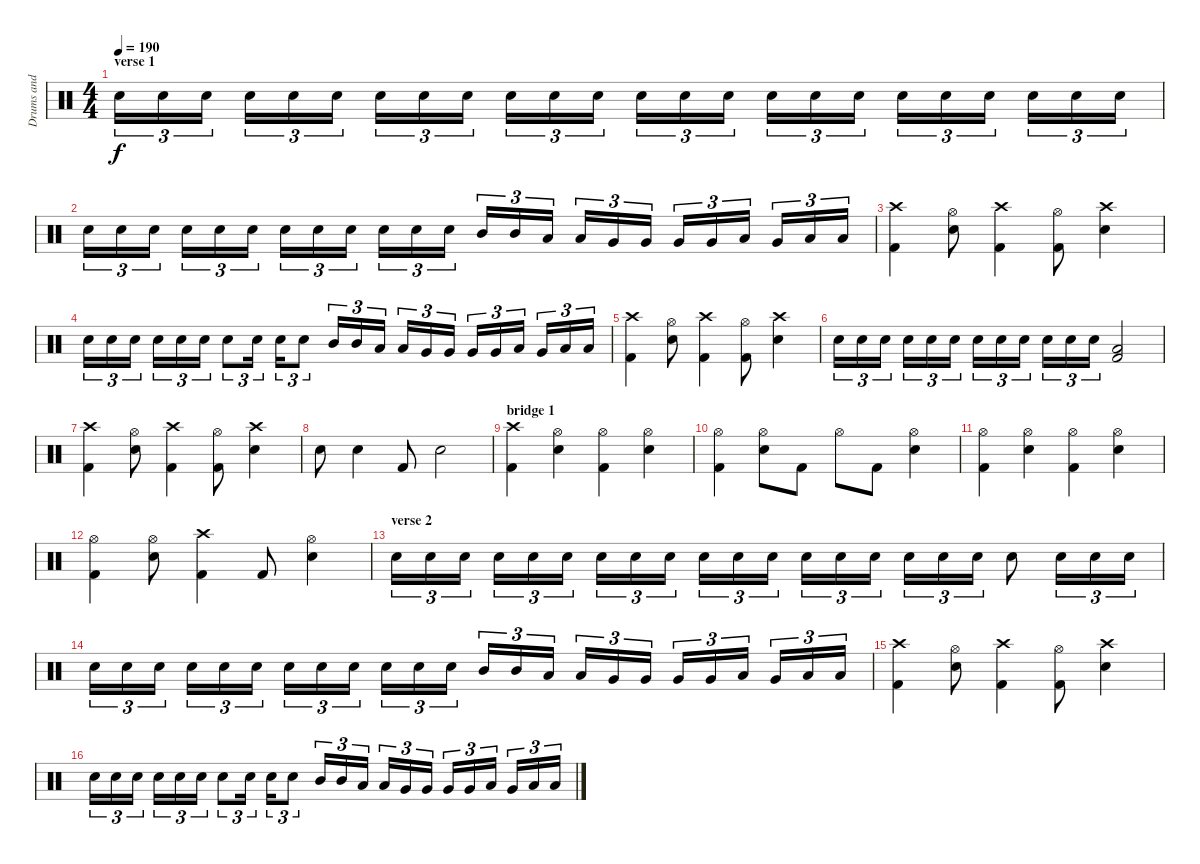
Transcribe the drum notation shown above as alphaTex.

\track ("Drums and Percussion (Pace)" "Drums and ") {instrument percussion}
\staff {score}
\articulation defaults
\ts (4 4)
\section ("" "verse 1")
\tempo 190
\clef neutral
\ks c "Electric Snare (hit)".16{tu (3 2) dy f} "Electric Snare (hit)".16{tu (3 2)} "Electric Snare (hit)".16{tu (3 2)} "Electric Snare (hit)".16{tu (3 2)} "Electric Snare (hit)".16{tu (3 2)} "Electric Snare (hit)".16{tu (3 2)} "Electric Snare (hit)".16{tu (3 2)} "Electric Snare (hit)".16{tu (3 2)} "Electric Snare (hit)".16{tu (3 2)} "Electric Snare (hit)".16{tu (3 2)} "Electric Snare (hit)".16{tu (3 2)} "Electric Snare (hit)".16{tu (3 2)} "Electric Snare (hit)".16{tu (3 2)} "Electric Snare (hit)".16{tu (3 2)} "Electric Snare (hit)".16{tu (3 2)} "Electric Snare (hit)".16{tu (3 2)} "Electric Snare (hit)".16{tu (3 2)} "Electric Snare (hit)".16{tu (3 2)} "Electric Snare (hit)".16{tu (3 2)} "Electric Snare (hit)".16{tu (3 2)} "Electric Snare (hit)".16{tu (3 2)} "Electric Snare (hit)".16{tu (3 2)} "Electric Snare (hit)".16{tu (3 2)} "Electric Snare (hit)".16{tu (3 2)}
|
"Electric Snare (hit)".16{tu (3 2)} "Electric Snare (hit)".16{tu (3 2)} "Electric Snare (hit)".16{tu (3 2)} "Electric Snare (hit)".16{tu (3 2)} "Electric Snare (hit)".16{tu (3 2)} "Electric Snare (hit)".16{tu (3 2)} "Electric Snare (hit)".16{tu (3 2)} "Electric Snare (hit)".16{tu (3 2)} "Electric Snare (hit)".16{tu (3 2)} "Electric Snare (hit)".16{tu (3 2)} "Electric Snare (hit)".16{tu (3 2)} "Electric Snare (hit)".16{tu (3 2)} "Mid Tom (hit)".16{tu (3 2)} "Mid Tom (hit)".16{tu (3 2)} "Low Tom (hit)".16{tu (3 2)} "Low Tom (hit)".16{tu (3 2)} "Very Low Tom (hit)".16{tu (3 2)} "Very Low Tom (hit)".16{tu (3 2)} "Very Low Tom (hit)".16{tu (3 2)} "Very Low Tom (hit)".16{tu (3 2)} "Low Floor Tom (hit)".16{tu (3 2)} "Very Low Tom (hit)".16{tu (3 2)} "Low Tom (hit)".16{tu (3 2)} "Low Tom (hit)".16{tu (3 2)} |
("Crash high (hit)" "Kick (hit) 2").4 ("Hi-Hat (open)" "Electric Snare (hit)").8 ("Crash high (hit)" "Kick (hit) 2").4 ("Hi-Hat (open)" "Kick (hit) 2").8 ("Crash high (hit)" "Electric Snare (hit)").4 |
"Electric Snare (hit)".16{tu (3 2)} "Electric Snare (hit)".16{tu (3 2)} "Electric Snare (hit)".16{tu (3 2)} "Electric Snare (hit)".16{tu (3 2)} "Electric Snare (hit)".16{tu (3 2)} "Electric Snare (hit)".16{tu (3 2)} "Electric Snare (hit)".8{tu (3 2)} "Electric Snare (hit)".16{tu (3 2)} "Electric Snare (hit)".16{tu (3 2)} "Electric Snare (hit)".8{tu (3 2)} "Mid Tom (hit)".16{tu (3 2)} "Mid Tom (hit)".16{tu (3 2)} "Low Tom (hit)".16{tu (3 2)} "Low Tom (hit)".16{tu (3 2)} "Very Low Tom (hit)".16{tu (3 2)} "Very Low Tom (hit)".16{tu (3 2)} "Very Low Tom (hit)".16{tu (3 2)} "Very Low Tom (hit)".16{tu (3 2)} "Low Floor Tom (hit)".16{tu (3 2)} "Very Low Tom (hit)".16{tu (3 2)} "Low Tom (hit)".16{tu (3 2)} "Low Tom (hit)".16{tu (3 2)} |
("Crash high (hit)" "Kick (hit) 2").4 ("Hi-Hat (open)" "Electric Snare (hit)").8 ("Crash high (hit)" "Kick (hit) 2").4 ("Hi-Hat (open)" "Kick (hit) 2").8 ("Crash high (hit)" "Electric Snare (hit)").4 |
"Electric Snare (hit)".16{tu (3 2)} "Electric Snare (hit)".16{tu (3 2)} "Electric Snare (hit)".16{tu (3 2)} "Electric Snare (hit)".16{tu (3 2)} "Electric Snare (hit)".16{tu (3 2)} "Electric Snare (hit)".16{tu (3 2)} "Electric Snare (hit)".16{tu (3 2)} "Electric Snare (hit)".16{tu (3 2)} "Electric Snare (hit)".16{tu (3 2)} "Electric Snare (hit)".16{tu (3 2)} "Electric Snare (hit)".16{tu (3 2)} "Electric Snare (hit)".16{tu (3 2)} ("Low Tom (hit)" "Kick (hit) 2").2 |
("Crash high (hit)" "Kick (hit) 2").4 ("Hi-Hat (open)" "Electric Snare (hit)").8 ("Crash high (hit)" "Kick (hit) 2").4 ("Hi-Hat (open)" "Kick (hit) 2").8 ("Crash high (hit)" "Electric Snare (hit)").4 |
"Electric Snare (hit)".8 "Electric Snare (hit)".4 "Kick (hit) 2".8 "Electric Snare (hit)".2 |
\section ("" "bridge 1")
("Crash high (hit)" "Kick (hit) 2").4 ("Hi-Hat (open)" "Electric Snare (hit)").4 ("Hi-Hat (open)" "Kick (hit) 2").4 ("Hi-Hat (open)" "Electric Snare (hit)").4 |
("Hi-Hat (open)" "Kick (hit) 2").4 ("Hi-Hat (open)" "Electric Snare (hit)").8 "Kick (hit) 2".8 "Hi-Hat (open)".8 "Kick (hit) 2".8 ("Hi-Hat (open)" "Electric Snare (hit)").4 |
("Hi-Hat (open)" "Kick (hit) 2").4 ("Hi-Hat (open)" "Electric Snare (hit)").4 ("Hi-Hat (open)" "Kick (hit) 2").4 ("Hi-Hat (open)" "Electric Snare (hit)").4 |
("Hi-Hat (open)" "Kick (hit) 2").4 ("Hi-Hat (open)" "Electric Snare (hit)").8 ("Crash high (hit)" "Kick (hit) 2").4 "Kick (hit) 2".8 ("Hi-Hat (open)" "Electric Snare (hit)").4 |
\section ("" "verse 2")
"Electric Snare (hit)".16{tu (3 2)} "Electric Snare (hit)".16{tu (3 2)} "Electric Snare (hit)".16{tu (3 2)} "Electric Snare (hit)".16{tu (3 2)} "Electric Snare (hit)".16{tu (3 2)} "Electric Snare (hit)".16{tu (3 2)} "Electric Snare (hit)".16{tu (3 2)} "Electric Snare (hit)".16{tu (3 2)} "Electric Snare (hit)".16{tu (3 2)} "Electric Snare (hit)".16{tu (3 2)} "Electric Snare (hit)".16{tu (3 2)} "Electric Snare (hit)".16{tu (3 2)} "Electric Snare (hit)".16{tu (3 2)} "Electric Snare (hit)".16{tu (3 2)} "Electric Snare (hit)".16{tu (3 2)} "Electric Snare (hit)".16{tu (3 2)} "Electric Snare (hit)".16{tu (3 2)} "Electric Snare (hit)".16{tu (3 2)} "Electric Snare (hit)".8 "Electric Snare (hit)".16{tu (3 2)} "Electric Snare (hit)".16{tu (3 2)} "Electric Snare (hit)".16{tu (3 2)} |
"Electric Snare (hit)".16{tu (3 2)} "Electric Snare (hit)".16{tu (3 2)} "Electric Snare (hit)".16{tu (3 2)} "Electric Snare (hit)".16{tu (3 2)} "Electric Snare (hit)".16{tu (3 2)} "Electric Snare (hit)".16{tu (3 2)} "Electric Snare (hit)".16{tu (3 2)} "Electric Snare (hit)".16{tu (3 2)} "Electric Snare (hit)".16{tu (3 2)} "Electric Snare (hit)".16{tu (3 2)} "Electric Snare (hit)".16{tu (3 2)} "Electric Snare (hit)".16{tu (3 2)} "Mid Tom (hit)".16{tu (3 2)} "Mid Tom (hit)".16{tu (3 2)} "Low Tom (hit)".16{tu (3 2)} "Low Tom (hit)".16{tu (3 2)} "Very Low Tom (hit)".16{tu (3 2)} "Very Low Tom (hit)".16{tu (3 2)} "Very Low Tom (hit)".16{tu (3 2)} "Very Low Tom (hit)".16{tu (3 2)} "Low Floor Tom (hit)".16{tu (3 2)} "Very Low Tom (hit)".16{tu (3 2)} "Low Tom (hit)".16{tu (3 2)} "Low Tom (hit)".16{tu (3 2)} |
("Crash high (hit)" "Kick (hit) 2").4 ("Hi-Hat (open)" "Electric Snare (hit)").8 ("Crash high (hit)" "Kick (hit) 2").4 ("Hi-Hat (open)" "Kick (hit) 2").8 ("Crash high (hit)" "Electric Snare (hit)").4 |
"Electric Snare (hit)".16{tu (3 2)} "Electric Snare (hit)".16{tu (3 2)} "Electric Snare (hit)".16{tu (3 2)} "Electric Snare (hit)".16{tu (3 2)} "Electric Snare (hit)".16{tu (3 2)} "Electric Snare (hit)".16{tu (3 2)} "Electric Snare (hit)".8{tu (3 2)} "Electric Snare (hit)".16{tu (3 2)} "Electric Snare (hit)".16{tu (3 2)} "Electric Snare (hit)".8{tu (3 2)} "Mid Tom (hit)".16{tu (3 2)} "Mid Tom (hit)".16{tu (3 2)} "Low Tom (hit)".16{tu (3 2)} "Low Tom (hit)".16{tu (3 2)} "Very Low Tom (hit)".16{tu (3 2)} "Very Low Tom (hit)".16{tu (3 2)} "Very Low Tom (hit)".16{tu (3 2)} "Very Low Tom (hit)".16{tu (3 2)} "Low Floor Tom (hit)".16{tu (3 2)} "Very Low Tom (hit)".16{tu (3 2)} "Low Tom (hit)".16{tu (3 2)} "Low Tom (hit)".16{tu (3 2)}
